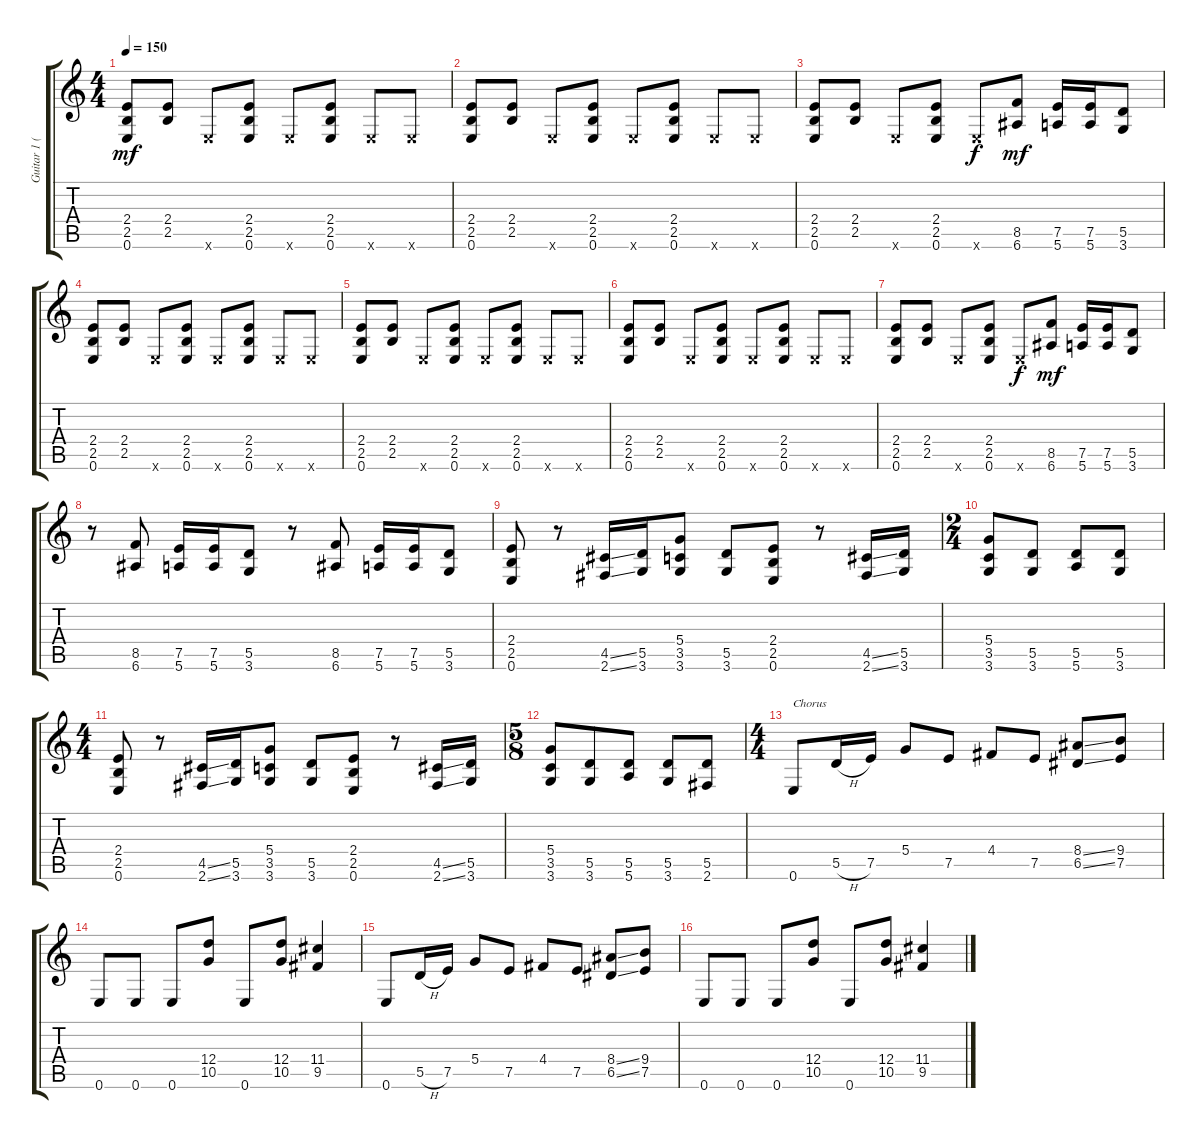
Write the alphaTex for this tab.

\track ("Guitar 1 (Dave Mustaine)" "Guitar 1 (") {instrument distortionguitar}
\staff {score tabs}
\tuning (E4 B3 G3 D3 A2 E2) {hide}
\ts (4 4)
\tempo 150
\clef g2
\ks c
(2.4 2.5 0.6).8{dy mf} (2.4 2.5).8 0.6{x}.8 (2.4 2.5 0.6).8 0.6{x}.8 (2.4 2.5 0.6).8 0.6{x}.8 0.6{x}.8 |
(2.4 2.5 0.6).8 (2.4 2.5).8 0.6{x}.8 (2.4 2.5 0.6).8 0.6{x}.8 (2.4 2.5 0.6).8 0.6{x}.8 0.6{x}.8 |
(2.4 2.5 0.6).8 (2.4 2.5).8 0.6{x}.8 (2.4 2.5 0.6).8 0.6{x}.8{dy f} (8.5 6.6).8{dy mf} (7.5 5.6).16 (7.5 5.6).16 (5.5 3.6).8 |
(2.4 2.5 0.6).8 (2.4 2.5).8 0.6{x}.8 (2.4 2.5 0.6).8 0.6{x}.8 (2.4 2.5 0.6).8 0.6{x}.8 0.6{x}.8 |
(2.4 2.5 0.6).8 (2.4 2.5).8 0.6{x}.8 (2.4 2.5 0.6).8 0.6{x}.8 (2.4 2.5 0.6).8 0.6{x}.8 0.6{x}.8 |
(2.4 2.5 0.6).8 (2.4 2.5).8 0.6{x}.8 (2.4 2.5 0.6).8 0.6{x}.8 (2.4 2.5 0.6).8 0.6{x}.8 0.6{x}.8 |
(2.4 2.5 0.6).8 (2.4 2.5).8 0.6{x}.8 (2.4 2.5 0.6).8 0.6{x}.8{dy f} (8.5 6.6).8{dy mf} (7.5 5.6).16 (7.5 5.6).16 (5.5 3.6).8 |
r.8 (8.5 6.6).8 (7.5 5.6).16 (7.5 5.6).16 (5.5 3.6).8 r.8 (8.5 6.6).8 (7.5 5.6).16 (7.5 5.6).16 (5.5 3.6).8 |
(2.4 2.5 0.6).8 r.8 (4.5{ss} 2.6{ss}).16 (5.5 3.6).16 (5.4 3.5 3.6).8 (5.5 3.6).8 (2.4 2.5 0.6).8 r.8 (4.5{ss} 2.6{ss}).16 (5.5 3.6).16 |
\ts (2 4)
(5.4 3.5 3.6).8 (5.5 3.6).8 (5.5 5.6).8 (5.5 3.6).8 |
\ts (4 4)
(2.4 2.5 0.6).8 r.8 (4.5{ss} 2.6{ss}).16 (5.5 3.6).16 (5.4 3.5 3.6).8 (5.5 3.6).8 (2.4 2.5 0.6).8 r.8 (4.5{ss} 2.6{ss}).16 (5.5 3.6).16 |
\ts (5 8)
(5.4 3.5 3.6).8 (5.5 3.6).8 (5.5 5.6).8 (5.5 3.6).8 (5.5 2.6).8 |
\ts (4 4)
0.6.8{txt "Chorus"} 5.5{h}.16 7.5.16 5.4.8 7.5.8 4.4.8 7.5.8 (8.4{ss} 6.5{ss}).8 (9.4 7.5).8 |
0.6.8 0.6.8 0.6.8 (12.4 10.5).8 0.6.8 (12.4 10.5).8 (11.4 9.5).4 |
0.6.8 5.5{h}.16 7.5.16 5.4.8 7.5.8 4.4.8 7.5.8 (8.4{ss} 6.5{ss}).8 (9.4 7.5).8 |
0.6.8 0.6.8 0.6.8 (12.4 10.5).8 0.6.8 (12.4 10.5).8 (11.4 9.5).4
